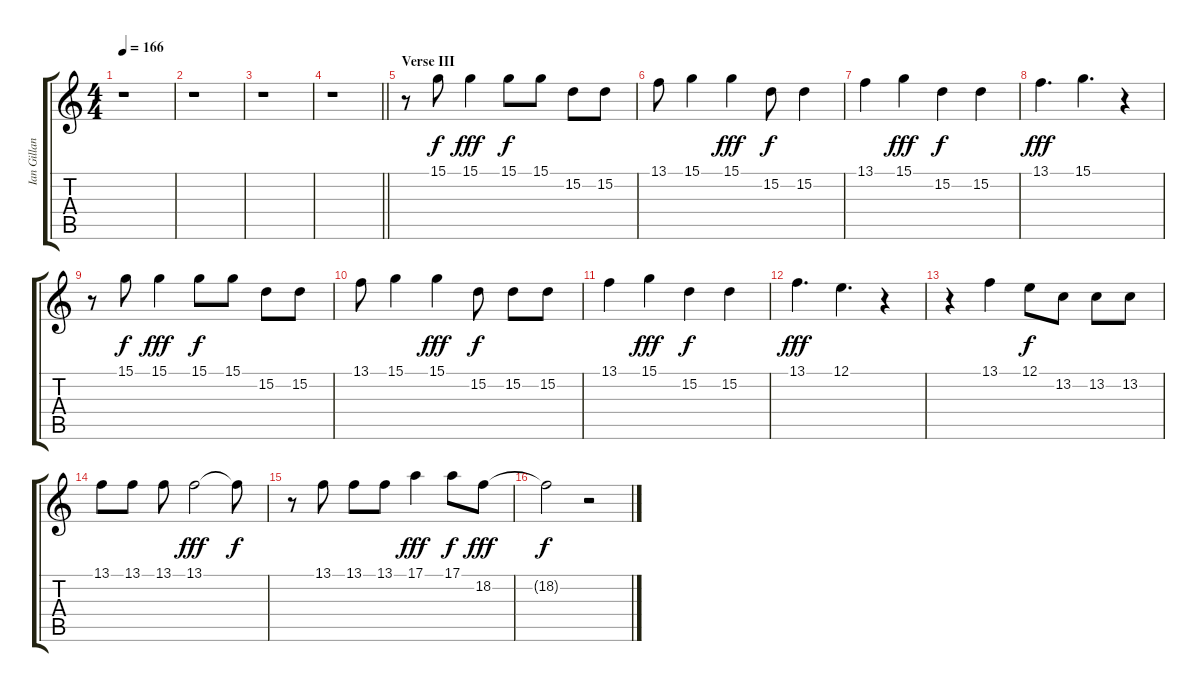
\track ("Ian Gillan" "Ian Gillan") {instrument lead2sawtooth}
\staff {score tabs}
\tuning (E4 B3 G3 D3 A2 E2) {hide}
\ts (4 4)
\tempo 166
\clef g2
\ks c
r.1{dy f} |
r.1 |
r.1 |
\barLineRight lightlight
r.1 |
\section ("" "Verse III")
r.8 15.1.8 15.1.4{dy fff} 15.1.8{dy f} 15.1.8 15.2.8 15.2.8 |
13.1.8 15.1.4 15.1.4{dy fff} 15.2.8{dy f} 15.2.4 |
13.1.4 15.1.4{dy fff} 15.2.4{dy f} 15.2.4 |
13.1.4{d dy fff} 15.1.4{d} r.4 |
r.8 15.1.8{dy f} 15.1.4{dy fff} 15.1.8{dy f} 15.1.8 15.2.8 15.2.8 |
13.1.8 15.1.4 15.1.4{dy fff} 15.2.8{dy f} 15.2.8 15.2.8 |
13.1.4 15.1.4{dy fff} 15.2.4{dy f} 15.2.4 |
13.1.4{d dy fff} 12.1.4{d} r.4 |
r.4 13.1.4 12.1.8{dy f} 13.2.8 13.2.8 13.2.8 |
13.1.8 13.1.8 13.1.8 13.1.2{dy fff} 13.1{t}.8{dy f} |
r.8 13.1.8 13.1.8 13.1.8 17.1.4{dy fff} 17.1.8{dy f} 18.2.8{dy fff} |
18.2{t}.2{dy f} r.2
